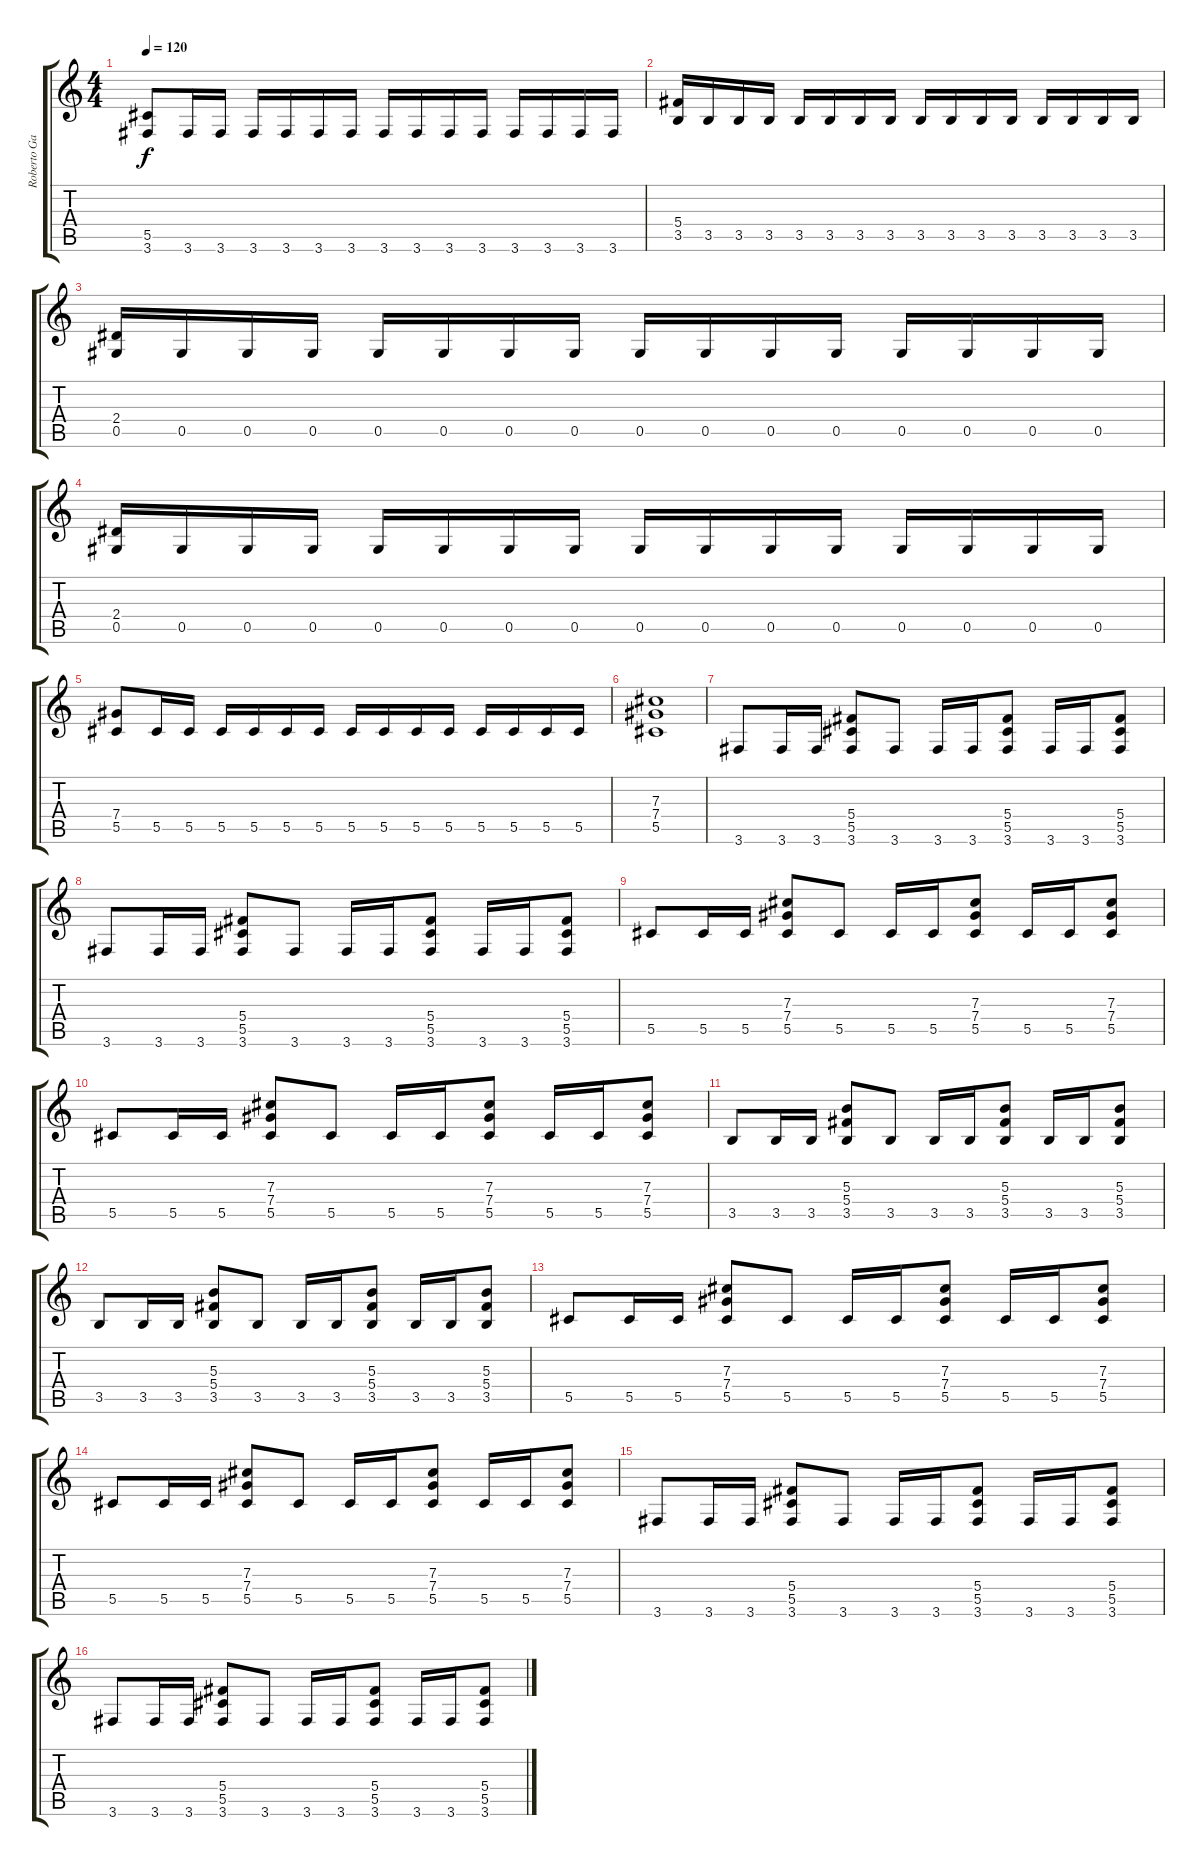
\track ("Roberto García" "Roberto Ga") {instrument distortionguitar}
\staff {score tabs}
\tuning (Eb4 Bb3 Gb3 Db3 Ab2 Eb2) {hide}
\ts (4 4)
\tempo 120
\clef g2
\ks c
(5.5 3.6).8{dy f} 3.6.16 3.6.16 3.6.16 3.6.16 3.6.16 3.6.16 3.6.16 3.6.16 3.6.16 3.6.16 3.6.16 3.6.16 3.6.16 3.6.16 |
(5.4 3.5).16 3.5.16 3.5.16 3.5.16 3.5.16 3.5.16 3.5.16 3.5.16 3.5.16 3.5.16 3.5.16 3.5.16 3.5.16 3.5.16 3.5.16 3.5.16 |
(2.4 0.5).16 0.5.16 0.5.16 0.5.16 0.5.16 0.5.16 0.5.16 0.5.16 0.5.16 0.5.16 0.5.16 0.5.16 0.5.16 0.5.16 0.5.16 0.5.16 |
(2.4 0.5).16 0.5.16 0.5.16 0.5.16 0.5.16 0.5.16 0.5.16 0.5.16 0.5.16 0.5.16 0.5.16 0.5.16 0.5.16 0.5.16 0.5.16 0.5.16 |
(7.4 5.5).8 5.5.16 5.5.16 5.5.16 5.5.16 5.5.16 5.5.16 5.5.16 5.5.16 5.5.16 5.5.16 5.5.16 5.5.16 5.5.16 5.5.16 |
(7.3 7.4 5.5).1 |
3.6.8 3.6.16 3.6.16 (5.4 5.5 3.6).8 3.6.8 3.6.16 3.6.16 (5.4 5.5 3.6).8 3.6.16 3.6.16 (5.4 5.5 3.6).8 |
3.6.8 3.6.16 3.6.16 (5.4 5.5 3.6).8 3.6.8 3.6.16 3.6.16 (5.4 5.5 3.6).8 3.6.16 3.6.16 (5.4 5.5 3.6).8 |
5.5.8 5.5.16 5.5.16 (7.3 7.4 5.5).8 5.5.8 5.5.16 5.5.16 (7.3 7.4 5.5).8 5.5.16 5.5.16 (7.3 7.4 5.5).8 |
5.5.8 5.5.16 5.5.16 (7.3 7.4 5.5).8 5.5.8 5.5.16 5.5.16 (7.3 7.4 5.5).8 5.5.16 5.5.16 (7.3 7.4 5.5).8 |
3.5.8 3.5.16 3.5.16 (5.3 5.4 3.5).8 3.5.8 3.5.16 3.5.16 (5.3 5.4 3.5).8 3.5.16 3.5.16 (5.3 5.4 3.5).8 |
3.5.8 3.5.16 3.5.16 (5.3 5.4 3.5).8 3.5.8 3.5.16 3.5.16 (5.3 5.4 3.5).8 3.5.16 3.5.16 (5.3 5.4 3.5).8 |
5.5.8 5.5.16 5.5.16 (7.3 7.4 5.5).8 5.5.8 5.5.16 5.5.16 (7.3 7.4 5.5).8 5.5.16 5.5.16 (7.3 7.4 5.5).8 |
5.5.8 5.5.16 5.5.16 (7.3 7.4 5.5).8 5.5.8 5.5.16 5.5.16 (7.3 7.4 5.5).8 5.5.16 5.5.16 (7.3 7.4 5.5).8 |
3.6.8 3.6.16 3.6.16 (5.4 5.5 3.6).8 3.6.8 3.6.16 3.6.16 (5.4 5.5 3.6).8 3.6.16 3.6.16 (5.4 5.5 3.6).8 |
3.6.8 3.6.16 3.6.16 (5.4 5.5 3.6).8 3.6.8 3.6.16 3.6.16 (5.4 5.5 3.6).8 3.6.16 3.6.16 (5.4 5.5 3.6).8
